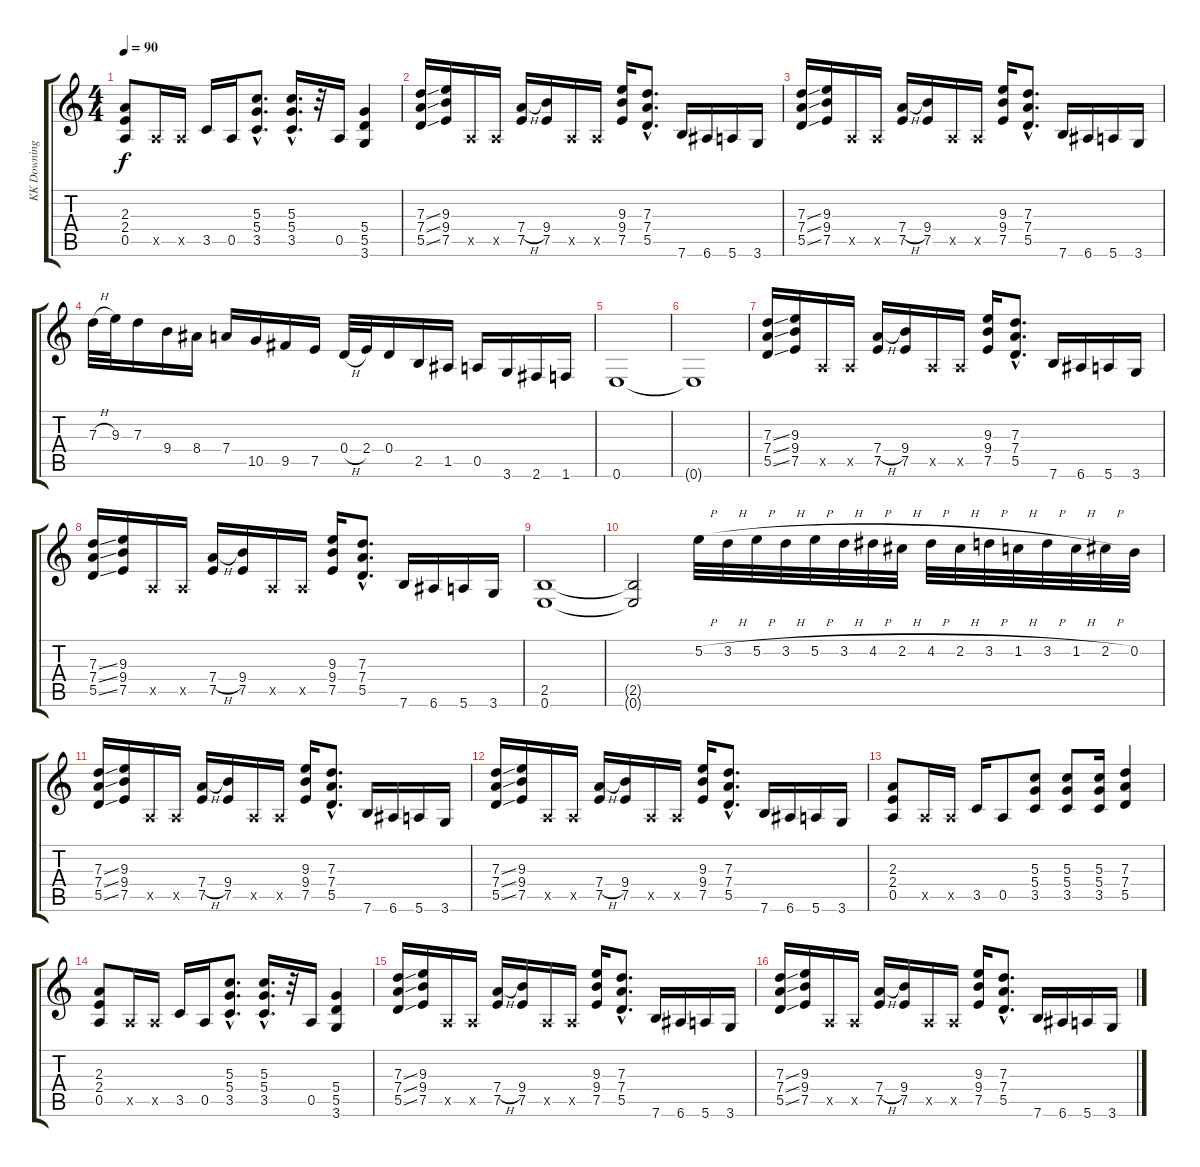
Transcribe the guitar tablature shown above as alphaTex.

\track ("KK Downing" "KK Downing") {instrument distortionguitar}
\staff {score tabs}
\tuning (E4 B3 G3 D3 A2 E2) {hide}
\ts (4 4)
\tempo 90
\clef g2
\ks c
(2.3 2.4 0.5).8{dy f} 0.5{x}.16 0.5{x}.16 3.5.16 0.5.16 (5.3{hac} 5.4{hac} 3.5{hac}).8{d} (5.3{hac} 5.4{hac} 3.5{hac}).16{d} r.32 0.5.16 (5.4 5.5 3.6).4 |
(7.3{ss} 7.4{ss} 5.5{ss}).16 (9.3 9.4 7.5).16 0.5{x}.16 0.5{x}.16 (7.4{h} 7.5).16 (9.4 7.5).16 0.5{x}.16 0.5{x}.16 (9.3 9.4 7.5).16 (7.3{hac} 7.4{hac} 5.5{hac}).8{d} 7.6.16 6.6.16 5.6.16 3.6.16 |
(7.3{ss} 7.4{ss} 5.5{ss}).16 (9.3 9.4 7.5).16 0.5{x}.16 0.5{x}.16 (7.4{h} 7.5).16 (9.4 7.5).16 0.5{x}.16 0.5{x}.16 (9.3 9.4 7.5).16 (7.3{hac} 7.4{hac} 5.5{hac}).8{d} 7.6.16 6.6.16 5.6.16 3.6.16 |
7.3{h}.32 9.3.32 7.3.16 9.4.16 8.4.16 7.4.16 10.5.16 9.5.16 7.5.16 0.4{h}.32 2.4.32 0.4.16 2.5.16 1.5.16 0.5.16 3.6.16 2.6.16 1.6.16 |
0.6.1 |
0.6{t}.1 |
(7.3{ss} 7.4{ss} 5.5{ss}).16 (9.3 9.4 7.5).16 0.5{x}.16 0.5{x}.16 (7.4{h} 7.5).16 (9.4 7.5).16 0.5{x}.16 0.5{x}.16 (9.3 9.4 7.5).16 (7.3{hac} 7.4{hac} 5.5{hac}).8{d} 7.6.16 6.6.16 5.6.16 3.6.16 |
(7.3{ss} 7.4{ss} 5.5{ss}).16 (9.3 9.4 7.5).16 0.5{x}.16 0.5{x}.16 (7.4{h} 7.5).16 (9.4 7.5).16 0.5{x}.16 0.5{x}.16 (9.3 9.4 7.5).16 (7.3{hac} 7.4{hac} 5.5{hac}).8{d} 7.6.16 6.6.16 5.6.16 3.6.16 |
(2.5 0.6).1 |
(2.5{t} 0.6{t}).2 5.2{h}.32 3.2{h}.32 5.2{h}.32 3.2{h}.32 5.2{h}.32 3.2{h}.32 4.2{h}.32 2.2{h}.32 4.2{h}.32 2.2{h}.32 3.2{h}.32 1.2{h}.32 3.2{h}.32 1.2{h}.32 2.2{h}.32 0.2.32 |
(7.3{ss} 7.4{ss} 5.5{ss}).16 (9.3 9.4 7.5).16 0.5{x}.16 0.5{x}.16 (7.4{h} 7.5).16 (9.4 7.5).16 0.5{x}.16 0.5{x}.16 (9.3 9.4 7.5).16 (7.3{hac} 7.4{hac} 5.5{hac}).8{d} 7.6.16 6.6.16 5.6.16 3.6.16 |
(7.3{ss} 7.4{ss} 5.5{ss}).16 (9.3 9.4 7.5).16 0.5{x}.16 0.5{x}.16 (7.4{h} 7.5).16 (9.4 7.5).16 0.5{x}.16 0.5{x}.16 (9.3 9.4 7.5).16 (7.3{hac} 7.4{hac} 5.5{hac}).8{d} 7.6.16 6.6.16 5.6.16 3.6.16 |
(2.3 2.4 0.5).8 0.5{x}.16 0.5{x}.16 3.5.16 0.5.8 (5.3 5.4 3.5).8 (5.3 5.4 3.5).8 (5.3 5.4 3.5).16 (7.3 7.4 5.5).4 |
(2.3 2.4 0.5).8 0.5{x}.16 0.5{x}.16 3.5.16 0.5.16 (5.3{hac} 5.4{hac} 3.5{hac}).8{d} (5.3{hac} 5.4{hac} 3.5{hac}).16{d} r.32 0.5.16 (5.4 5.5 3.6).4 |
(7.3{ss} 7.4{ss} 5.5{ss}).16 (9.3 9.4 7.5).16 0.5{x}.16 0.5{x}.16 (7.4{h} 7.5).16 (9.4 7.5).16 0.5{x}.16 0.5{x}.16 (9.3 9.4 7.5).16 (7.3{hac} 7.4{hac} 5.5{hac}).8{d} 7.6.16 6.6.16 5.6.16 3.6.16 |
(7.3{ss} 7.4{ss} 5.5{ss}).16 (9.3 9.4 7.5).16 0.5{x}.16 0.5{x}.16 (7.4{h} 7.5).16 (9.4 7.5).16 0.5{x}.16 0.5{x}.16 (9.3 9.4 7.5).16 (7.3{hac} 7.4{hac} 5.5{hac}).8{d} 7.6.16 6.6.16 5.6.16 3.6.16
